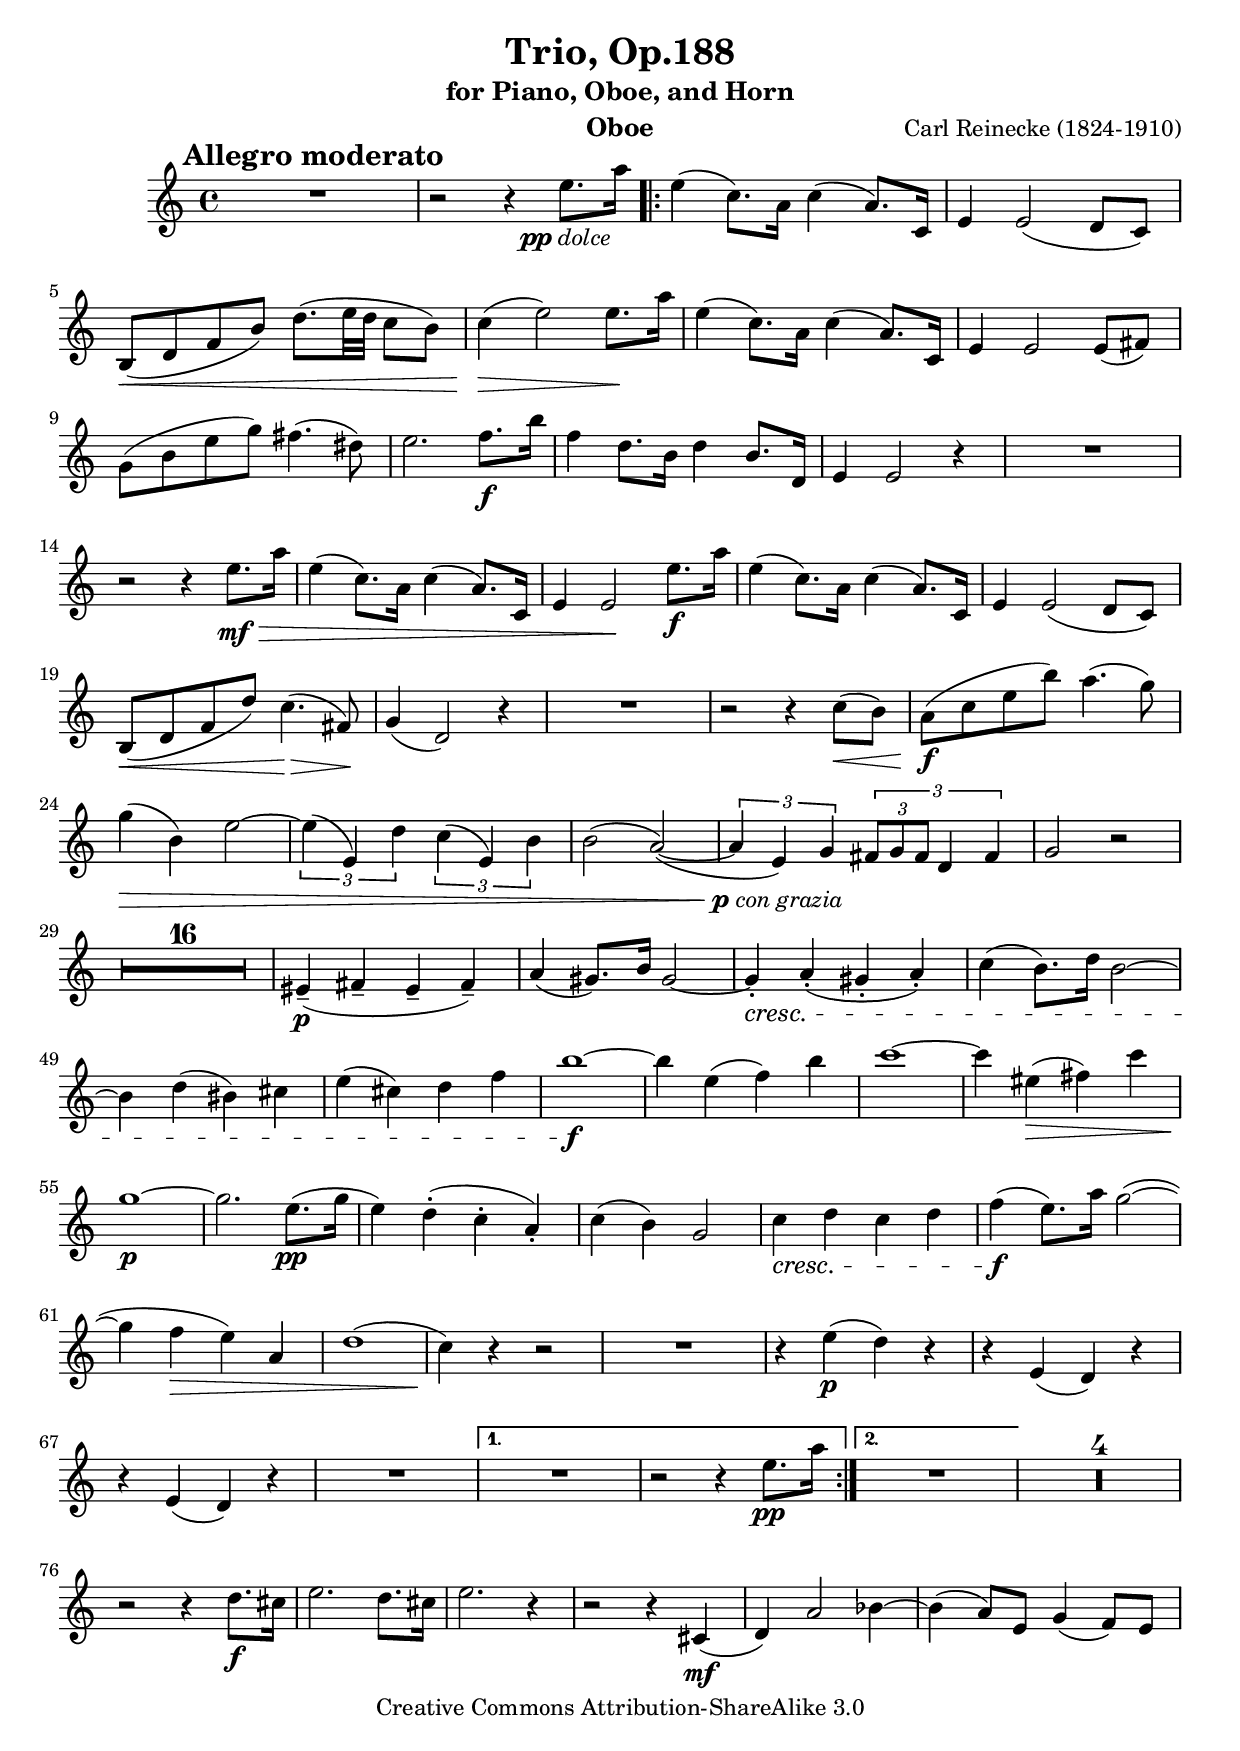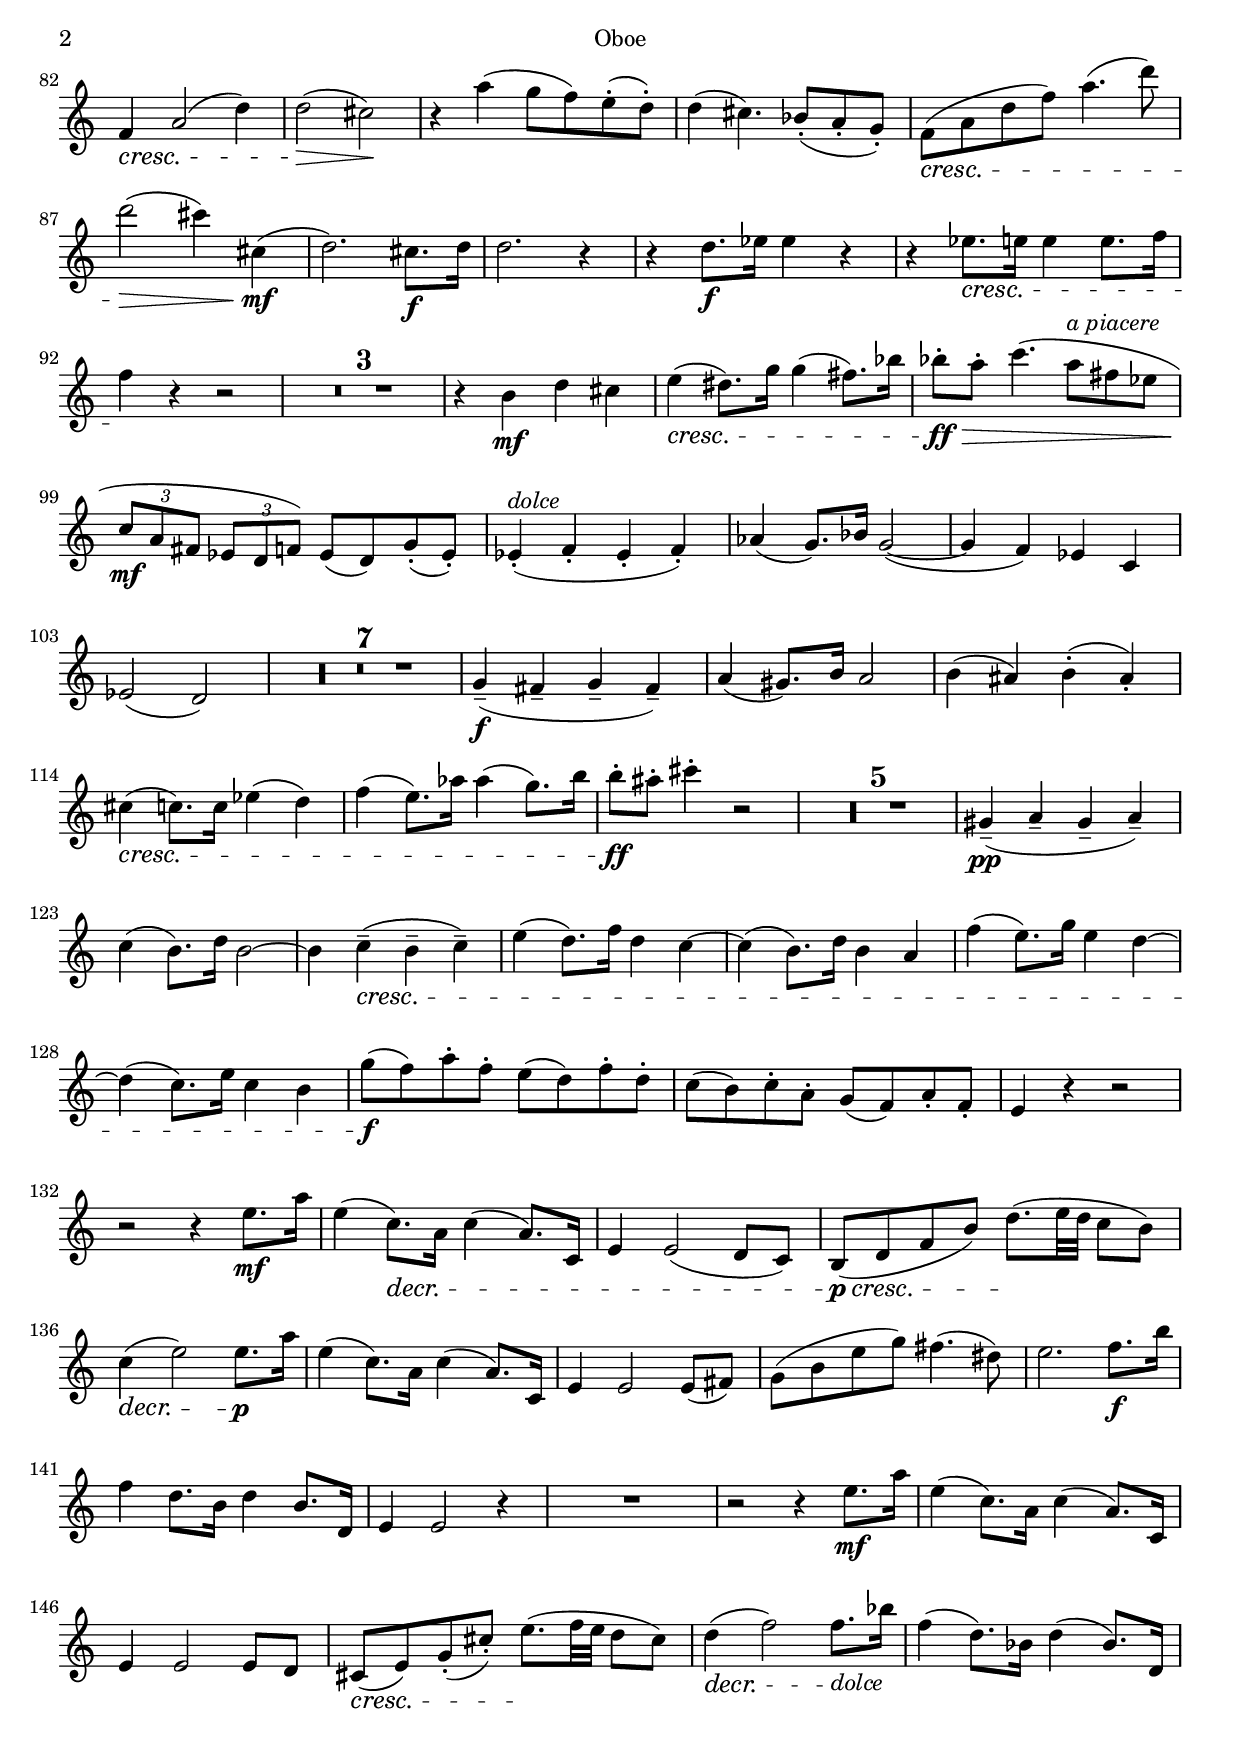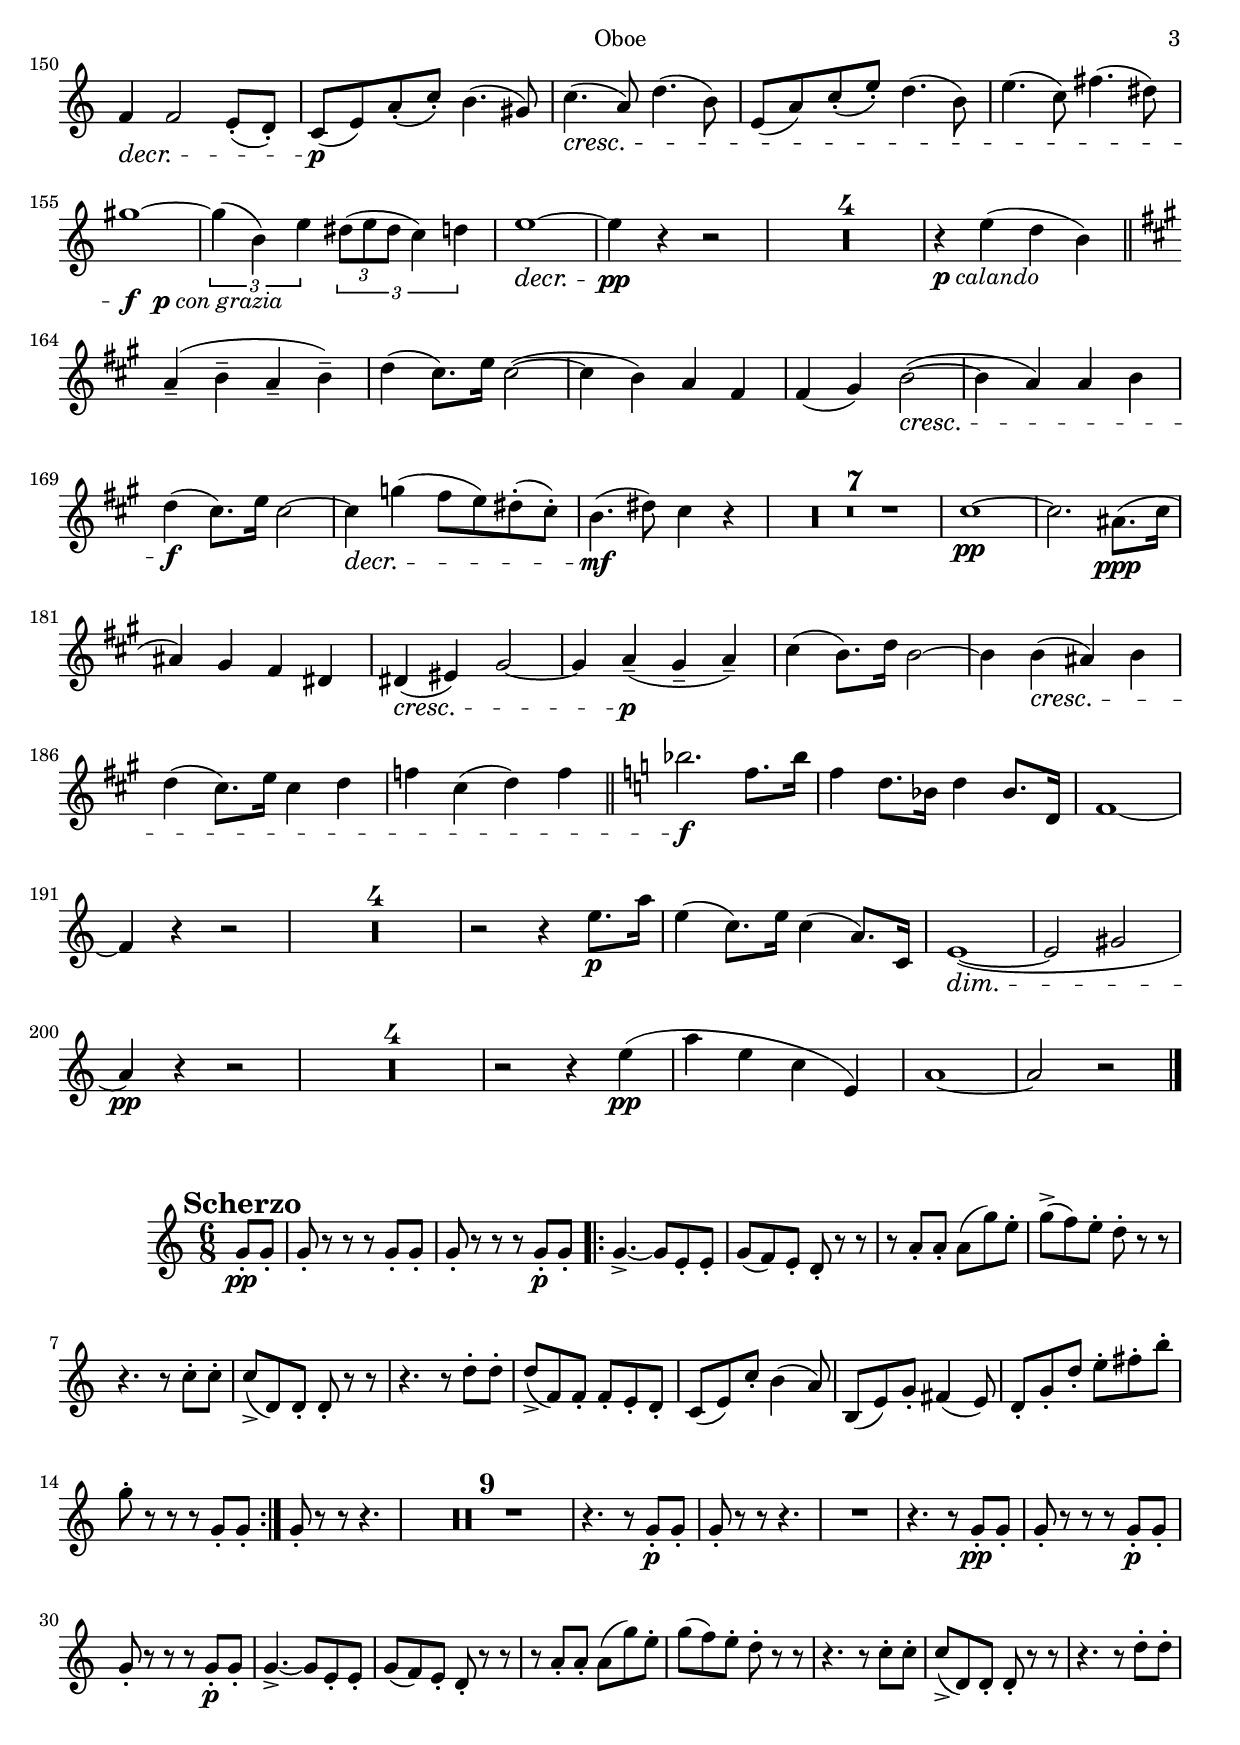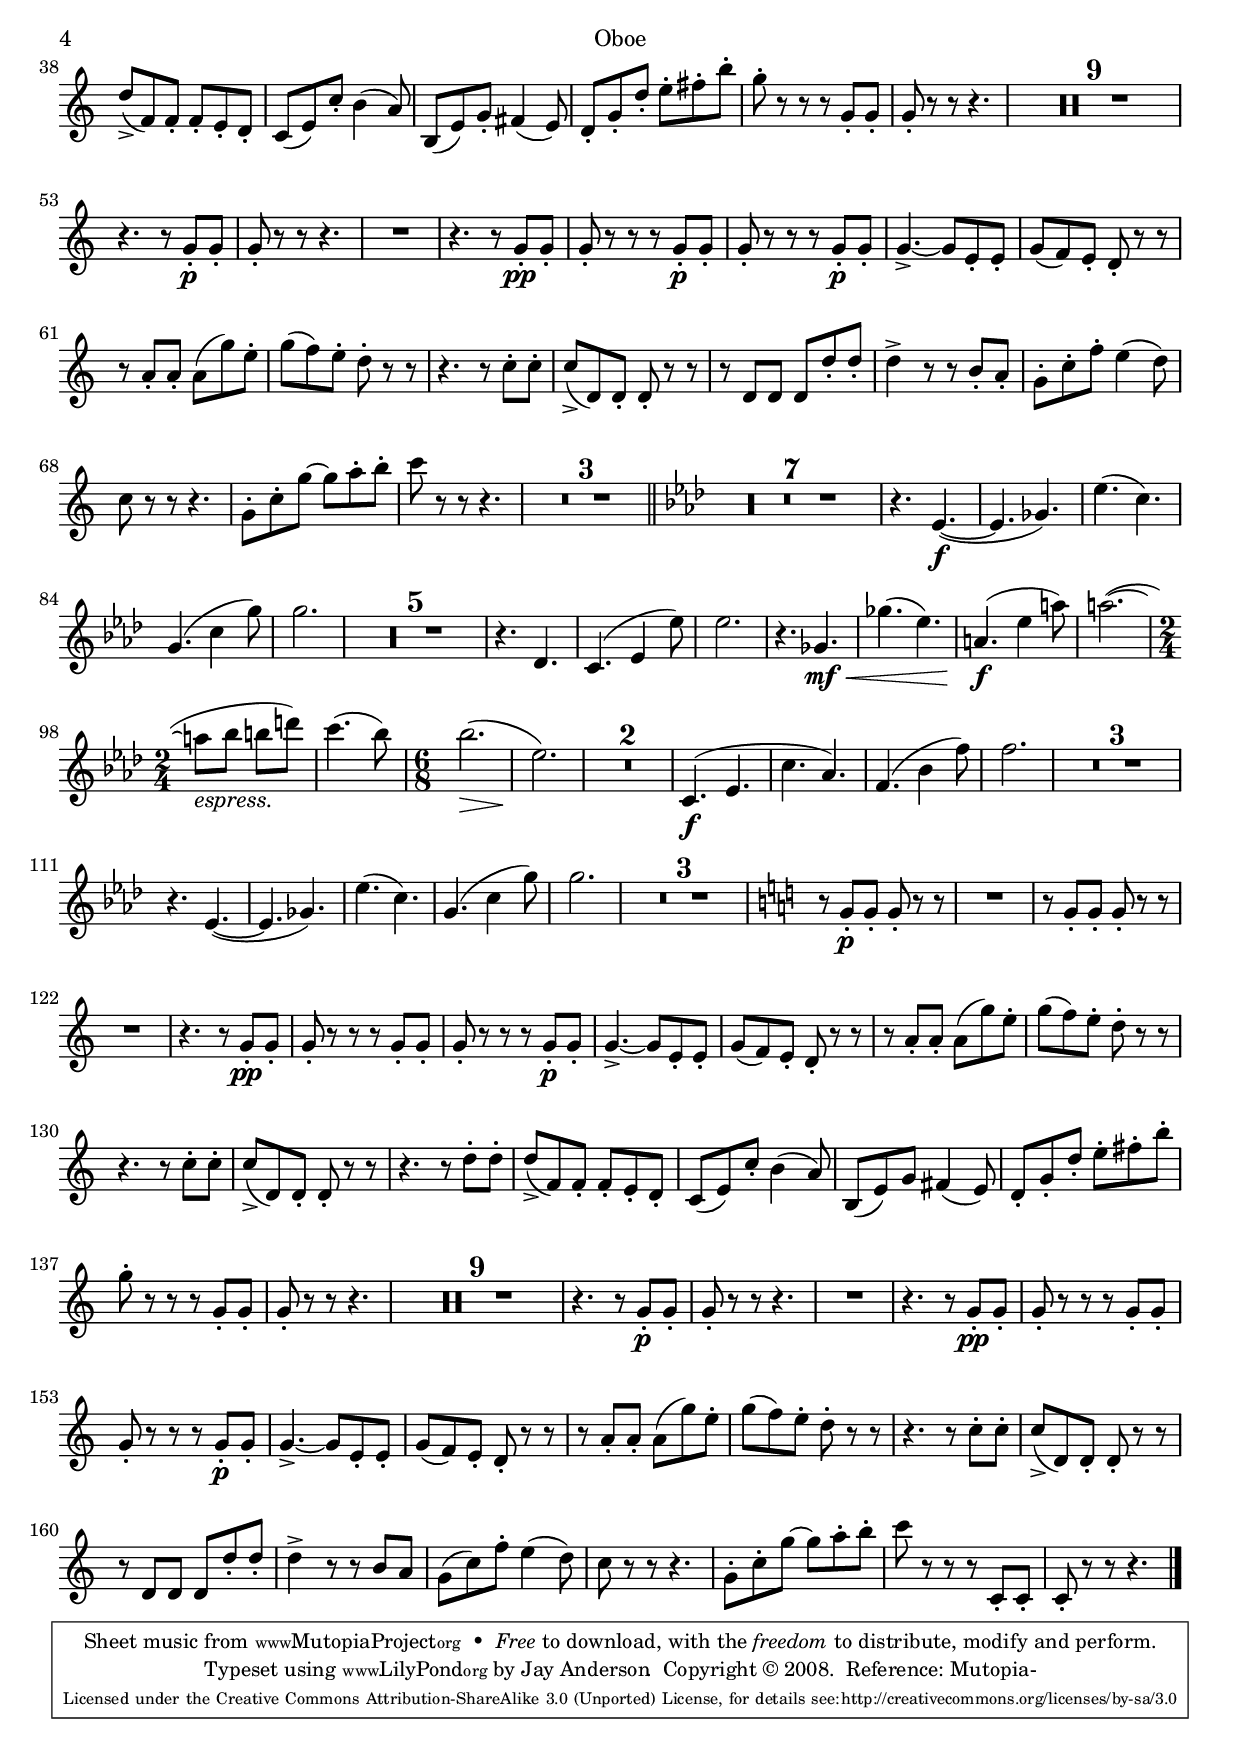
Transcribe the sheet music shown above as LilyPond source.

\version "2.11.40"

\include "defs.lyi" 
\include "defs.lyi"

oboeMvtI = \relative c''
{
  R1 |
  r2 r4 e8.\ppdolce a16 |

  %repeat
  e4( c8.) a16 c4( a8.) c,16 |
  e4 e2( d8 c) |
  b(\< d f b) d8.( e32 d c8 b) |
  c4(\> e2) e8.\! a16 |
  e4( c8.) a16 c4( a8.) c,16 |
  e4 e2 e8( fis) |
  g( b e g) fis4.( dis8) |
  e2. f8.\f b16 |
  f4 d8. b16 d4 b8. d,16 |
  e4 e2 r4 |
  R1 |
  r2 r4 e'8.\mf\> a16 |
  e4( c8.) a16 c4( a8.) c,16 |
  e4 e2\! e'8.\f a16 |
  e4( c8.) a16 c4( a8.) c,16 |
  e4 e2( d8 c) |
  b(\< d f d') c4.(\> fis,8)\! |
  g4( d2) r4 |
  R1 |
  r2 r4 c'8(\< b) |
  a(\f c e b') a4.( g8) |
  g4(\> b,) e2~ |
  \times 2/3 {e4( e,) d'} \times 2/3 {c( e,) b'} |
  b2( a~)( |
  \times 2/3 {a4 e)\pcongrazia g} \times 2/3 { \times 2/3 {fis8 g fis} d4 fis} |
  g2 r |
  R1*16 |
  eis4--(\p fis-- eis-- fis--) |
  a( gis8.) b16 gis2~ |
  \setTextCresc
  gis4-.\< a-.( gis-. a-.) |
  c4( b8.) d16 b2~ |
  b4 d( bis) cis |
  e( cis) d f |
  b1~\f |
  b4 e,( f) b |
  c1~ |
  c4 eis,(\> fis) c' |
  g1~\p |
  g2. e8.(\pp g16 |
  e4) d-.( c-. a-.) |
  c( b) g2 |
  c4\< d c d |
  f(\f e8.) a16 g2~( |
  g4 f\> e) a, |
  d1( |
  c4)\! r r2 |
  R1 |
  r4 e(\p d) r |
  r e,( d) r |
  r e( d) r |
  R1 |

  %first ending
  R1 |
  r2 r4 e'8.\pp a16

  %second ending
  R1*5 |
  r2 r4 d,8.\f cis16 |
  e2. d8. cis16 |
  e2. r4 |
  r2 r4 cis,(\mf |
  d) a'2 bes4~ |
  bes( a8) e g4( f8) e |
  f4\< a2( d4) |
  d2(\> cis)\! |
  r4 a'( g8 f) e-.( d-.) |
  d4( cis4.)  bes8-.( a-. g-.) |
  f(\< a d f) a4.( d8) |
  d2(\> cis4) cis,(\mf |
  d2.) cis8.\f d16 |
  d2. r4 |
  r d8.\f ees16 ees4 r |
  r ees8.\< e16 e4 e8.f16 |
  f4\! r r2 |
  R1*3 |
  r4 b,\mf d cis |
  \setTextCresc
  e4(\< dis8.) g16 g4( fis8.) bes16 |
  bes8-.\ff\> a-. c4.( a8^\markup{\italic "a piacere"} fis ees |
  \times 2/3 {c8\mf a fis} \times 2/3 {ees d f)} ees8( d) g-.( ees-.) |
  ees4-.(^\mdolce f-. ees-. f-.) |
  aes4( g8.) bes16 g2~( |
  g4 f) ees c |
  ees2( d) |
  R1*7 |
  g4--(\f fis-- g-- fis--) |
  a( gis8.) b16 a2 |
  b4( ais) b-.( ais-.) |
  \setTextCresc
  cis4(\< c8.) c16 ees4( d) |
  f( e8.) aes16 aes4( g8.) b16 |
  b8-.\ff ais-. cis4-. r2 |
  R1*5 |
  gis,4--(\pp a-- gis-- a--) |
  c4( b8.) d16 b2~ |
  \setTextCresc
  b4 c--(\< b-- c--) |
  e4( d8.) f16 d4 c~ |
  c( b8.) d16 b4 a |
  f'( e8.) g16 e4 d~ |
  d( c8.) e16 c4 b |
  g'8(\f f) a-. f-. e( d) f-. d-. |
  c( b) c-. a-. g( f) a-. f-. |
  e4 r r2 |
  r r4 e'8.\mf a16 |
  \setTextDecr
  e4( c8.)\> a16 c4( a8.) c,16 |
  e4 e2( d8 c) |
  b(\p\< d f b) d8.(\! e32 d c8 b) |
  c4(\> e2) e8.\p a16 |
  e4( c8.) a16 c4( a8.) c,16 |
  e4 e2 e8( fis) |
  g( b e g) fis4.( dis8) |
  e2. f8.\f b16 |
  f4 d8. b16 d4 b8. d,16 |
  e4 e2 r4 |
  R1 |
  r2 r4 e'8.\mf a16 |
  e4( c8.) a16 c4( a8.) c,16 |
  e4 e2 e8 d |
  cis(\< e) g-.( cis-.) e8.(\! f32 e d8 cis) |
  d4(\> f2) f8.\!_\mdolce bes16 |
  f4( d8.) bes16 d4( bes8.) d,16 |
  f4\> f2 e8-.( d-.) |
  c(\p e) a-.( c-.) b4.( gis8) |
  \setTextCresc
  c4.(\< a8) d4.( b8) |
  e,( a) c-.( e-.) d4.( b8) |
  e4.( c8) fis4.( dis8) |
  gis1~\f\> |
  \times 2/3 {gis4(\pcongrazia b,) e} \times 2/3 { \times 2/3 {dis8( e dis} c4) d} |
  e1~\> |
  e4\pp r r2 |
  R1*4 |
  r4 e(\pcalando d b) |

  \key a \major
  a4--( b-- a-- b--) |
  d4( cis8.) e16 cis2~( |
  cis4 b) a fis |
  fis( gis) b2~(\< |
  b4 a) a b |
  d4(\f cis8.) e16 cis2~ |
  cis4\> g'( fis8 e) dis-.( cis-.) |
  b4.(\mf dis8) cis4 r |
  R1*7 |
  cis1~\pp |
  cis2. ais8.(\ppp cis16 |
  ais4) gis fis dis |
  dis(\< eis) gis2~ |
  gis4 a--(\p gis-- a--) |
  cis4( b8.) d16 b2~ |
  \setTextCresc
  b4 b(\< ais) b |
  d4( cis8.) e16 cis4 d |
  f cis( d) f |

  \key a \minor
  bes2.\f f8. bes16 |
  f4 d8. bes16 d4 bes8. d,16 |
  f1~ |
  f4 r r2 |
  R1*4 |
  r2 r4 e'8.\p a16 |
  e4( c8.) e16 c4( a8.) c,16 |
  \setTextDim
  e1~(\> |
  e2 gis |
  a4)\pp r r2 |
  R1*4 |
  r2 r4 e'(\pp |
  a e c e,) |
  a1~ |
  a2 r |
}

oboeMvtII = \relative c''
{
  g8-.\pp g-. |
  g-. r r r g-. g-. |
  g-. r r r g-.\p g-. |

  %repeat
  g4.~-> g8 e-. e-. |
  g( f) e-. d-. r r |
  r a'-. a-. a( g') e-. |
  g->( f) e-. d-. r r |
  r4. r8 c-. c-. |
  c->( d,) d-. d-. r r |
  r4. r8 d'-. d-. |
  d->( f,) f-. f-. e-. d-. |
  c( e) c'-. b4( a8) |
  b,8( e) g-. fis4( e8) |
  d-. g-. d'-. e-. fis-. b-. |
  g-. r r r g,-. g-. |

  %end repeat
  g-. r r r4. |
  R2.*9 |
  r4. r8 g-.\p g-. |
  g-. r r r4. |
  R2. |
  r4. r8 g-.\pp g-. |
  g-. r r r g-.\p g-. |
  g-. r r r g-.\p g-. |
  g4.~-> g8 e-. e-. |
  g( f) e-. d-. r r |
  r a'-. a-. a( g') e-. |
  g( f) e-. d-. r r |
  r4. r8 c-. c-. |
  c->( d,) d-. d-. r r |
  r4. r8 d'-. d-. |
  d->( f,) f-. f-. e-. d-. |
  c( e) c'-. b4( a8) |
  b,8( e) g-. fis4( e8) |
  d8-. g-. d'-. e-. fis-. b-. |
  g-. r r r g,-. g-. |
  g-. r r r4. |
  R2.*9 |
  r4. r8 g-.\p g-. |
  g-. r r r4. |
  R2. |
  r4. r8 g-.\pp g-. |
  g-. r r r g-.\p g-. |
  g-. r r r g-.\p g-. |
  g4.~-> g8 e-. e-. |
  g( f) e-. d-. r r |
  r8 a'-. a-. a( g') e-. |
  g( f) e-. d-. r r |
  r4. r8 c-. c-. |
  c(-> d,) d-. d-. r r |
  r d d d d'-. d-. |
  d4-> r8 r b8-. a-. |
  g-. c-. f-. e4( d8) |
  c8 r r r4. |
  g8-. c-. g'~ g a-. b-. |
  c r r r4. |
  R2.*3 |

  \key aes \major
  R2.*7 |
  r4. ees,,4.~(\f |
  ees ges) |
  ees'( c) |
  g( c4 g'8) |
  g2. |
  R2.*5 |
  r4. des, |
  c( ees4 ees'8) |
  ees2. |
  r4. ges,\mf\< |
  ges'( ees) |
  a,(\f ees'4 a8) |
  a2.~( |

  %2/4
  \set Staff.timeSignatureFraction = #'(2 . 4)
  \compressMusic #'(3 . 2)
  {
    a8_\mespr bes b d) |
    c4.( bes8) |
  }

  %6/8
  \set Staff.timeSignatureFraction = #'(6 . 8)
  bes2.(\> |
  ees,)\! |
  R2.*2 |
  c,4.(\f ees |
  c' aes) |
  f( bes4 f'8) |
  f2. |
  R2.*3 |
  r4. ees,~( |
  ees ges) |
  ees'( c) |
  g( c4 g'8) |
  g2. |
  R2.*3 |

  \key a \minor
  r8 g,-.\p g-. g-. r r |
  R2. |
  r8 g-. g-. g-. r r |
  R2. |
  r4. r8 g-.\pp g-. |
  g-. r r r g-. g-. |
  g-. r r r g-.\p g-. |
  g4.~-> g8 e-. e-. |
  g( f) e-. d-. r r |
  r a'-. a-. a( g') e-. |
  g( f) e-. d-. r r |
  r4. r8 c-. c-. |
  c->( d,) d-. d-. r r |
  r4. r8 d'-. d-. |
  d->( f,) f-. f-. e-. d-. |
  c( e) c'-. b4( a8) |
  b,8( e) g fis4( e8) |
  d-. g-. d'-. e-. fis-. b-. |
  g-. r r r g,-. g-. |
  g-. r r r4. |
  R2.*9 |
  r4. r8 g-.\p g-. |
  g-. r r r4. |
  R2. |
  r4. r8 g-.\pp g-. |
  g-. r r r g-. g-. |
  g-. r r r g-.\p g-. |
  g4.~-> g8 e-. e-. |
  g( f) e-. d-. r r |
  r a'-. a-. a( g') e-. |
  g( f) e-. d-. r r |
  r4. r8 c-. c-. |
  c->( d,) d-. d-. r r |
  r d d d d'-. d-. |
  d4-> r8 r b a |
  g( c) f-. e4( d8) |
  c8 r r r4. |
  g8-. c-. g'~ g a-. b-. |
  c r r r c,,-. c-. |
  c-. r r r4. |
}

 

instrument = "Oboe"

\paper
{
  %first-page-number = 2
  %#(define page-breaking ly:minimal-breaking)
  %#(define page-breaking ly:page-turn-breaking)
  ragged-last-bottom = ##f
}

\book
{
  \header
{
  title = "Trio, Op.188"
  subtitle = "for Piano, Oboe, and Horn"
  composer = "Carl Reinecke (1824-1910)"
  instrument = \instrument

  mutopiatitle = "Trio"
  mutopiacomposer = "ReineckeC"
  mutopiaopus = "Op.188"
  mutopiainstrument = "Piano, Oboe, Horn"
  date = ""
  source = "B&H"
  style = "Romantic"
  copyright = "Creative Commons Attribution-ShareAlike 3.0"
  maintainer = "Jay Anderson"
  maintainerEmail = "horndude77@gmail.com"
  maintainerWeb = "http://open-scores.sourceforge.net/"
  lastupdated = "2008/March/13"
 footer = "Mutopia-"
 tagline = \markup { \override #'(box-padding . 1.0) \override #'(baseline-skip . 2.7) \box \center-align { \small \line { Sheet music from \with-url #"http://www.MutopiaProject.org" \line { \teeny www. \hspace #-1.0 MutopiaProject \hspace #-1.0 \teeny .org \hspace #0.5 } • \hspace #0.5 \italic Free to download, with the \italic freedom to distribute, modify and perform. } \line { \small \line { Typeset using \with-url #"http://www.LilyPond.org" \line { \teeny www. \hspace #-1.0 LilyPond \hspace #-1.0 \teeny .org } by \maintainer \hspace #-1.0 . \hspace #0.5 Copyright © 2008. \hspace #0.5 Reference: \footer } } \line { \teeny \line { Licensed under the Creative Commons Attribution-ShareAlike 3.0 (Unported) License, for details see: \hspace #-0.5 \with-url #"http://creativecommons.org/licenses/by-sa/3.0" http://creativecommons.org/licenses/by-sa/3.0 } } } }
}


  \score
  {
    \new Staff %\with { \consists "Page_turn_engraver" }
    {
      << \oboeMvtI \outlineMvtI >>
    }
  }
  \score
  {
    \new Staff %\with { \consists "Page_turn_engraver" }
    {
      << \oboeMvtII \outlineMvtII >>
    }
  }
}

